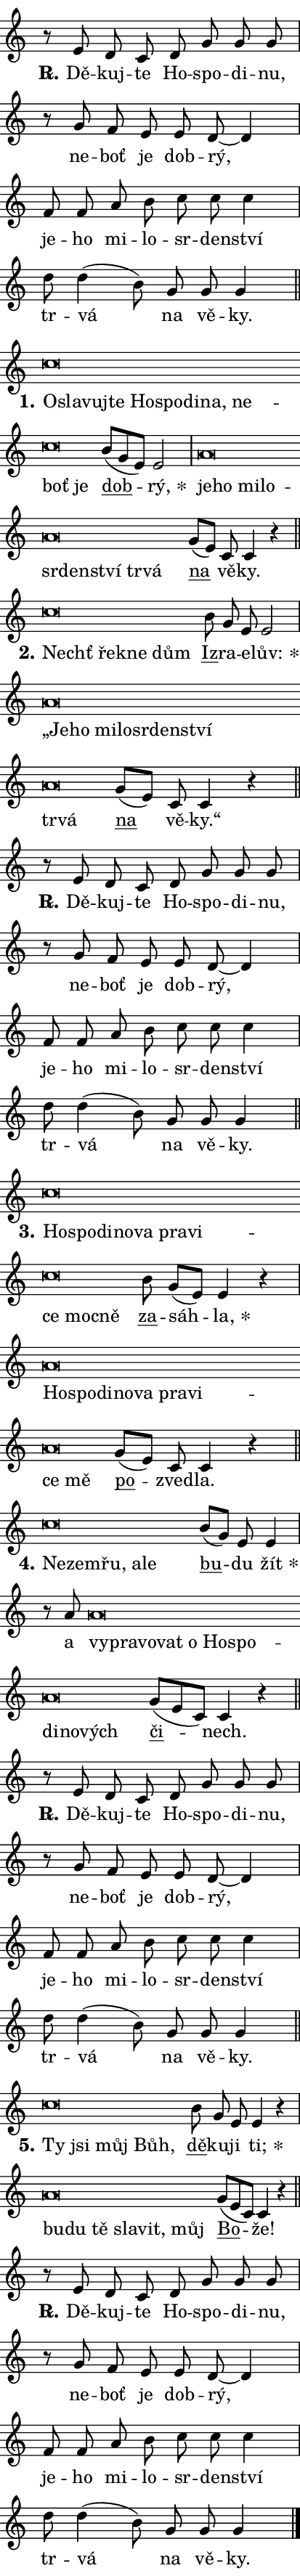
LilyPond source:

\version "2.22.1"
\header { tagline = "" }
\paper {
  indent = 0\cm
  top-margin = 0\cm
  right-margin = 0\cm
  bottom-margin = 0\cm
  left-margin = 0\cm
  paper-width = 7\cm
  page-breaking = #ly:one-page-breaking
  system-system-spacing.basic-distance = #11
  score-system-spacing.basic-distance = #11
  ragged-last = ##f
}


%% Author: Thomas Morley
%% https://lists.gnu.org/archive/html/lilypond-user/2020-05/msg00002.html
#(define (line-position grob)
"Returns position of @var[grob} in current system:
   @code{'start}, if at first time-step
   @code{'end}, if at last time-step
   @code{'middle} otherwise
"
  (let* ((col (ly:item-get-column grob))
         (ln (ly:grob-object col 'left-neighbor))
         (rn (ly:grob-object col 'right-neighbor))
         (col-to-check-left (if (ly:grob? ln) ln col))
         (col-to-check-right (if (ly:grob? rn) rn col))
         (break-dir-left
           (and
             (ly:grob-property col-to-check-left 'non-musical #f)
             (ly:item-break-dir col-to-check-left)))
         (break-dir-right
           (and
             (ly:grob-property col-to-check-right 'non-musical #f)
             (ly:item-break-dir col-to-check-right))))
        (cond ((eqv? 1 break-dir-left) 'start)
              ((eqv? -1 break-dir-right) 'end)
              (else 'middle))))

#(define (tranparent-at-line-position vctor)
  (lambda (grob)
  "Relying on @code{line-position} select the relevant enry from @var{vctor}.
Used to determine transparency,"
    (case (line-position grob)
      ((end) (not (vector-ref vctor 0)))
      ((middle) (not (vector-ref vctor 1)))
      ((start) (not (vector-ref vctor 2))))))

noteHeadBreakVisibility =
#(define-music-function (break-visibility)(vector?)
"Makes @code{NoteHead}s transparent relying on @var{break-visibility}"
#{
  \override NoteHead.transparent =
    #(tranparent-at-line-position break-visibility)
#})

#(define delete-ledgers-for-transparent-note-heads
  (lambda (grob)
    "Reads whether a @code{NoteHead} is transparent.
If so this @code{NoteHead} is removed from @code{'note-heads} from
@var{grob}, which is supposed to be @code{LedgerLineSpanner}.
As a result ledgers are not printed for this @code{NoteHead}"
    (let* ((nhds-array (ly:grob-object grob 'note-heads))
           (nhds-list
             (if (ly:grob-array? nhds-array)
                 (ly:grob-array->list nhds-array)
                 '()))
           ;; Relies on the transparent-property being done before
           ;; Staff.LedgerLineSpanner.after-line-breaking is executed.
           ;; This is fragile ...
           (to-keep
             (remove
               (lambda (nhd)
                 (ly:grob-property nhd 'transparent #f))
               nhds-list)))
      ;; TODO find a better method to iterate over grob-arrays, similiar
      ;; to filter/remove etc for lists
      ;; For now rebuilt from scratch
      (set! (ly:grob-object grob 'note-heads)  '())
      (for-each
        (lambda (nhd)
          (ly:pointer-group-interface::add-grob grob 'note-heads nhd))
        to-keep))))

hideNotes = {
  \noteHeadBreakVisibility #begin-of-line-visible
}
unHideNotes = {
  \noteHeadBreakVisibility #all-visible
}

% work-around for resetting accidentals
% https://lilypond.org/doc/v2.23/Documentation/notation/displaying-rhythms#unmetered-music
cadenzaMeasure = {
  \cadenzaOff
  \partial 1024 s1024
  \cadenzaOn
}

#(define-markup-command (accent layout props text) (markup?)
  "Underline accented syllable"
  (interpret-markup layout props
    #{\markup \override #'(offset . 4.3) \underline { #text }#}))

responsum = \markup \concat {
  "R" \hspace #-1.05 \path #0.1 #'((moveto 0 0.07) (lineto 0.9 0.8)) \hspace #0.05 "."
}

\layout {
    \context {
        \Staff
        \remove "Time_signature_engraver"
        \override LedgerLineSpanner.after-line-breaking = #delete-ledgers-for-transparent-note-heads
    }
    \context {
        \Voice {
            \override NoteHead.output-attributes = #'((class . "notehead"))
            \override Hairpin.height = #0.55
        }
    }
    \context {
        \Lyrics {
            \override StanzaNumber.output-attributes = #'((class . "stanzanumber"))
            \override LyricSpace.minimum-distance = #0.9
            \override LyricText.font-name = #"TeX Gyre Schola"
            \override LyricText.font-size = 1
            \override StanzaNumber.font-name = #"TeX Gyre Schola Bold"
            \override StanzaNumber.font-size = 1
        }
    }
}

% magnetic-lyrics.ily
%
%   written by
%     Jean Abou Samra <jean@abou-samra.fr>
%     Werner Lemberg <wl@gnu.org>
%
%   adapted by
%     Jiri Hon <jiri.hon@gmail.com>
%
% Version 2022-Apr-15

% https://www.mail-archive.com/lilypond-user@gnu.org/msg149350.html

#(define (Left_hyphen_pointer_engraver context)
   "Collect syllable-hyphen-syllable occurrences in lyrics and store
them in properties.  This engraver only looks to the left.  For
example, if the lyrics input is @code{foo -- bar}, it does the
following.

@itemize @bullet
@item
Set the @code{text} property of the @code{LyricHyphen} grob between
@q{foo} and @q{bar} to @code{foo}.

@item
Set the @code{left-hyphen} property of the @code{LyricText} grob with
text @q{foo} to the @code{LyricHyphen} grob between @q{foo} and
@q{bar}.
@end itemize

Use this auxiliary engraver in combination with the
@code{lyric-@/text::@/apply-@/magnetic-@/offset!} hook."
   (let ((hyphen #f)
         (text #f))
     (make-engraver
      (acknowledgers
       ((lyric-syllable-interface engraver grob source-engraver)
        (set! text grob)))
      (end-acknowledgers
       ((lyric-hyphen-interface engraver grob source-engraver)
        ;(when (not (grob::has-interface grob 'lyric-space-interface))
          (set! hyphen grob)));)
      ((stop-translation-timestep engraver)
       (when (and text hyphen)
         (ly:grob-set-object! text 'left-hyphen hyphen))
       (set! text #f)
       (set! hyphen #f)))))

#(define (lyric-text::apply-magnetic-offset! grob)
   "If the space between two syllables is less than the value in
property @code{LyricText@/.details@/.squash-threshold}, move the right
syllable to the left so that it gets concatenated with the left
syllable.

Use this function as a hook for
@code{LyricText@/.after-@/line-@/breaking} if the
@code{Left_@/hyphen_@/pointer_@/engraver} is active."
   (let ((hyphen (ly:grob-object grob 'left-hyphen #f)))
     (when hyphen
       (let ((left-text (ly:spanner-bound hyphen LEFT)))
         (when (grob::has-interface left-text 'lyric-syllable-interface)
           (let* ((common (ly:grob-common-refpoint grob left-text X))
                  (this-x-ext (ly:grob-extent grob common X))
                  (left-x-ext
                   (begin
                     ;; Trigger magnetism for left-text.
                     (ly:grob-property left-text 'after-line-breaking)
                     (ly:grob-extent left-text common X)))
                  ;; `delta` is the gap width between two syllables.
                  (delta (- (interval-start this-x-ext)
                            (interval-end left-x-ext)))
                  (details (ly:grob-property grob 'details))
                  (threshold (assoc-get 'squash-threshold details 0.2)))
             (when (< delta threshold)
               (let* (;; We have to manipulate the input text so that
                      ;; ligatures crossing syllable boundaries are not
                      ;; disabled.  For languages based on the Latin
                      ;; script this is essentially a beautification.
                      ;; However, for non-Western scripts it can be a
                      ;; necessity.
                      (lt (ly:grob-property left-text 'text))
                      (rt (ly:grob-property grob 'text))
                      (is-space (grob::has-interface hyphen 'lyric-space-interface))
                      (space (if is-space " " ""))
                      (space-markup (grob-interpret-markup grob " "))
                      (space-size (interval-length (ly:stencil-extent space-markup X)))
                      (extra-delta (if is-space space-size 0))
                      ;; Append new syllable.
                      (ltrt-space (if (and (string? lt) (string? rt))
                                (string-append lt space rt)
                                (make-concat-markup (list lt space rt))))
                      ;; Right-align `ltrt` to the right side.
                      (ltrt-space-markup (grob-interpret-markup
                               grob
                               (make-translate-markup
                                (cons (interval-length this-x-ext) 0)
                                (make-right-align-markup ltrt-space)))))
                 (begin
                   ;; Don't print `left-text`.
                   (ly:grob-set-property! left-text 'stencil #f)
                   ;; Set text and stencil (which holds all collected
                   ;; syllables so far) and shift it to the left.
                   (ly:grob-set-property! grob 'text ltrt-space)
                   (ly:grob-set-property! grob 'stencil ltrt-space-markup)
                   (ly:grob-translate-axis! grob (- (- delta extra-delta)) X))))))))))


#(define (lyric-hyphen::displace-bounds-first grob)
   ;; Make very sure this callback isn't triggered too early.
   (let ((left (ly:spanner-bound grob LEFT))
         (right (ly:spanner-bound grob RIGHT)))
     (ly:grob-property left 'after-line-breaking)
     (ly:grob-property right 'after-line-breaking)
     (ly:lyric-hyphen::print grob)))

squashThreshold = #0.4

\layout {
  \context {
    \Lyrics
    \consists #Left_hyphen_pointer_engraver
    \override LyricText.after-line-breaking =
      #lyric-text::apply-magnetic-offset!
    \override LyricHyphen.stencil = #lyric-hyphen::displace-bounds-first
    \override LyricText.details.squash-threshold = \squashThreshold
    \override LyricHyphen.minimum-distance = 0
    \override LyricHyphen.minimum-length = \squashThreshold
  }
}

squash = \override LyricText.details.squash-threshold = 9999
unSquash = \override LyricText.details.squash-threshold = \squashThreshold

left = \override LyricText.self-alignment-X = #LEFT
unLeft = \revert LyricText.self-alignment-X

starOffset = #(lambda (grob) 
                (let ((x_offset (ly:self-alignment-interface::aligned-on-x-parent grob)))
                  (if (= x_offset 0) 0 (+ x_offset 1.2))))

star = #(define-music-function (syllable)(string?)
"Append star separator at the end of a syllable"
#{
  \once \override LyricText.X-offset = #starOffset
  \lyricmode { \markup {
    #syllable
    \override #'((font-name . "TeX Gyre Schola Bold")) \hspace #0.2 \lower #0.65 \larger "*"
  } }
#})

starAccent = #(define-music-function (syllable)(string?)
"Append star separator at the end of a syllable and make accent"
#{
  \once \override LyricText.X-offset = #starOffset
  \lyricmode { \markup {
    \accent #syllable
    \override #'((font-name . "TeX Gyre Schola Bold")) \hspace #0.2 \lower #0.65 \larger "*"
  } }
#})

breath = #(define-music-function (syllable)(string?)
"Append breathing indicator at the end of a syllable"
#{
  \lyricmode { \markup { #syllable "+" } }
#})

optionalBreath = #(define-music-function (syllable)(string?)
"Append optional breathing indicator at the end of a syllable"
#{
  \lyricmode { \markup { #syllable "(+)" } }
#})


\score {
    <<
        \new Voice = "melody" { \cadenzaOn \key c \major \relative { r8 e' d c d g g g \cadenzaMeasure \bar "|" r g f e e d~ d4 \cadenzaMeasure \bar "|" f8 f a b c c c4 \cadenzaMeasure \bar "|" d8 d4( b8)] g g g4 \cadenzaMeasure \bar "||" \break }
\relative { c''\breve*1/16 \hideNotes \breve*1/16 \bar "" \breve*1/16 \bar "" \breve*1/16 \bar "" \breve*1/16 \bar "" \breve*1/16 \bar "" \breve*1/16 \bar "" \breve*1/16 \bar "" \breve*1/16 \bar "" \breve*1/16 \breve*1/16 \bar "" \unHideNotes \bar "" b8[( g e)] e2 \cadenzaMeasure \bar "|" a\breve*1/16 \hideNotes \breve*1/16 \bar "" \breve*1/16 \bar "" \breve*1/16 \bar "" \breve*1/16 \bar "" \breve*1/16 \bar "" \breve*1/16 \bar "" \breve*1/16 \breve*1/16 \bar "" \unHideNotes \bar "" g8[( e)] c c4 r \cadenzaMeasure \bar "||" \break }
\relative { c''\breve*1/16 \hideNotes \breve*1/16 \bar "" \breve*1/16 \breve*1/16 \bar "" \unHideNotes \bar "" b8 g e e2 \cadenzaMeasure \bar "|" a\breve*1/16 \hideNotes \breve*1/16 \bar "" \breve*1/16 \bar "" \breve*1/16 \bar "" \breve*1/16 \bar "" \breve*1/16 \bar "" \breve*1/16 \bar "" \breve*1/16 \breve*1/16 \bar "" \unHideNotes \bar "" g8[( e)] c c4 r \cadenzaMeasure \bar "||" \break }
\relative { r8 e' d c d g g g \cadenzaMeasure \bar "|" r g f e e d~ d4 \cadenzaMeasure \bar "|" f8 f a b c c c4 \cadenzaMeasure \bar "|" d8 d4( b8)] g g g4 \cadenzaMeasure \bar "||" \break }
\relative { c''\breve*1/16 \hideNotes \breve*1/16 \bar "" \breve*1/16 \bar "" \breve*1/16 \bar "" \breve*1/16 \bar "" \breve*1/16 \bar "" \breve*1/16 \bar "" \breve*1/16 \bar "" \breve*1/16 \breve*1/16 \bar "" \unHideNotes \bar "" b8 g[( e)] e4 r \cadenzaMeasure \bar "|" a\breve*1/16 \hideNotes \breve*1/16 \bar "" \breve*1/16 \bar "" \breve*1/16 \bar "" \breve*1/16 \bar "" \breve*1/16 \bar "" \breve*1/16 \bar "" \breve*1/16 \breve*1/16 \bar "" \unHideNotes \bar "" g8[( e)] c c4 r \cadenzaMeasure \bar "||" \break }
\relative { c''\breve*1/16 \hideNotes \breve*1/16 \bar "" \breve*1/16 \bar "" \breve*1/16 \breve*1/16 \bar "" \unHideNotes \bar "" b8[( g)] e e4 \cadenzaMeasure \bar "|" r8 a8 a\breve*1/16 \hideNotes \breve*1/16 \bar "" \breve*1/16 \bar "" \breve*1/16 \bar "" \breve*1/16 \bar "" \breve*1/16 \bar "" \breve*1/16 \bar "" \breve*1/16 \bar "" \breve*1/16 \breve*1/16 \bar "" \unHideNotes \bar "" g8[( e c)] c4 r \cadenzaMeasure \bar "||" \break }
\relative { r8 e' d c d g g g \cadenzaMeasure \bar "|" r g f e e d~ d4 \cadenzaMeasure \bar "|" f8 f a b c c c4 \cadenzaMeasure \bar "|" d8 d4( b8)] g g g4 \cadenzaMeasure \bar "||" \break }
\relative { c''\breve*1/16 \hideNotes \breve*1/16 \bar "" \breve*1/16 \breve*1/16 \bar "" \unHideNotes \bar "" b8 g e e4 r \cadenzaMeasure \bar "|" a\breve*1/16 \hideNotes \breve*1/16 \bar "" \breve*1/16 \bar "" \breve*1/16 \bar "" \breve*1/16 \breve*1/16 \bar "" \unHideNotes \bar "" g8[( e c)] c4 r \cadenzaMeasure \bar "||" \break }
\relative { r8 e' d c d g g g \cadenzaMeasure \bar "|" r g f e e d~ d4 \cadenzaMeasure \bar "|" f8 f a b c c c4 \cadenzaMeasure \bar "|" d8 d4( b8)] g g g4 \cadenzaMeasure \bar "||" \break } \bar "|." }
        \new Lyrics \lyricsto "melody" { \lyricmode { \set stanza = \responsum
Dě -- kuj -- te Ho -- spo -- di -- nu, ne -- boť je dob -- rý, je -- ho mi -- lo -- sr -- den -- ství tr -- vá na vě -- ky.
\set stanza = "1."
\left O -- \squash sla -- vuj -- te Ho -- spo -- di -- na, ne -- boť je \unLeft \unSquash \markup \accent dob -- \star rý, \left je -- \squash ho mi -- lo -- sr -- den -- ství tr -- vá \unLeft \unSquash \markup \accent na vě -- ky.
\set stanza = "2."
\left Nechť \squash řek -- ne dům \unLeft \unSquash \markup \accent Iz -- ra -- e -- \star lův: \left „Je -- \squash ho mi -- lo -- sr -- den -- ství tr -- vá \unLeft \unSquash \markup \accent na vě -- ky.“
\set stanza = \responsum
Dě -- kuj -- te Ho -- spo -- di -- nu, ne -- boť je dob -- rý, je -- ho mi -- lo -- sr -- den -- ství tr -- vá na vě -- ky.
\set stanza = "3."
\left Ho -- \squash spo -- di -- no -- va pra -- vi -- ce moc -- ně \unLeft \unSquash \markup \accent za -- sáh -- \star la, \left Ho -- \squash spo -- di -- no -- va pra -- vi -- ce mě \unLeft \unSquash \markup \accent po -- zved -- la.
\set stanza = "4."
\left Ne -- \squash ze -- mřu, a -- le \unLeft \unSquash \markup \accent bu -- du \star žít a \left vy -- \squash pra -- vo -- vat o Ho -- spo -- di -- no -- vých \unLeft \unSquash \markup \accent či -- nech.
\set stanza = \responsum
Dě -- kuj -- te Ho -- spo -- di -- nu, ne -- boť je dob -- rý, je -- ho mi -- lo -- sr -- den -- ství tr -- vá na vě -- ky.
\set stanza = "5."
\left Ty \squash jsi můj Bůh, \unLeft \unSquash \markup \accent dě -- ku -- ji \star ti; \left bu -- \squash du tě sla -- vit, můj \unLeft \unSquash \markup \accent Bo -- že!
\set stanza = \responsum
Dě -- kuj -- te Ho -- spo -- di -- nu, ne -- boť je dob -- rý, je -- ho mi -- lo -- sr -- den -- ství tr -- vá na vě -- ky. } }
    >>
    \layout {}
}
